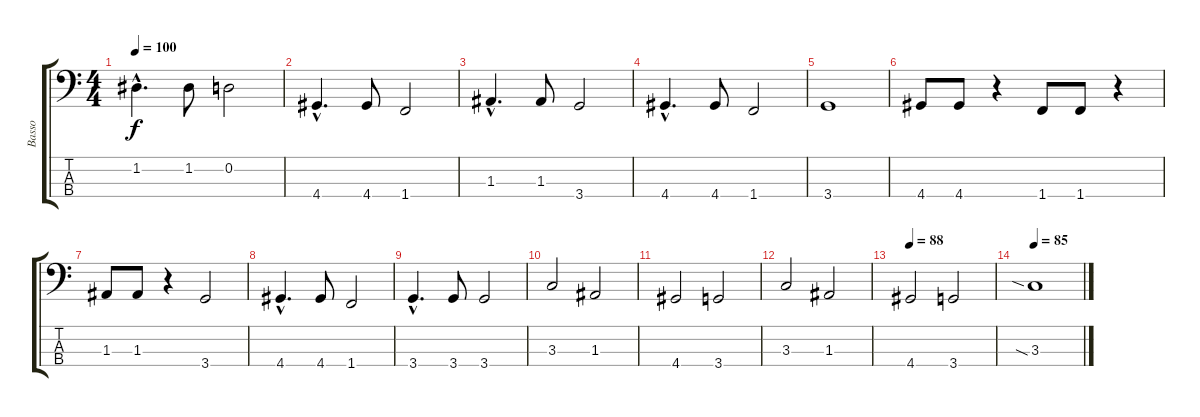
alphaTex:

\track ("Basso" "Basso") {instrument electricbassfinger}
\staff {score tabs}
\tuning (G2 D2 A1 E1) {hide}
\ts (4 4)
\tempo 100
\clef f4
\ks c
1.2{hac}.4{d dy f} 1.2.8 0.2.2 |
4.4{hac}.4{d} 4.4.8 1.4.2 |
1.3{hac}.4{d} 1.3.8 3.4.2 |
4.4{hac}.4{d} 4.4.8 1.4.2 |
3.4.1 |
4.4.8 4.4.8 r.4 1.4.8 1.4.8 r.4 |
1.3.8 1.3.8 r.4 3.4.2 |
4.4{hac}.4{d} 4.4.8 1.4.2 |
3.4{hac}.4{d} 3.4.8 3.4.2 |
3.3.2 1.3.2 |
4.4.2 3.4.2 |
3.3.2 1.3.2 |
\tempo 88
4.4.2 3.4.2 |
\tempo 85
3.3{sia}.1
